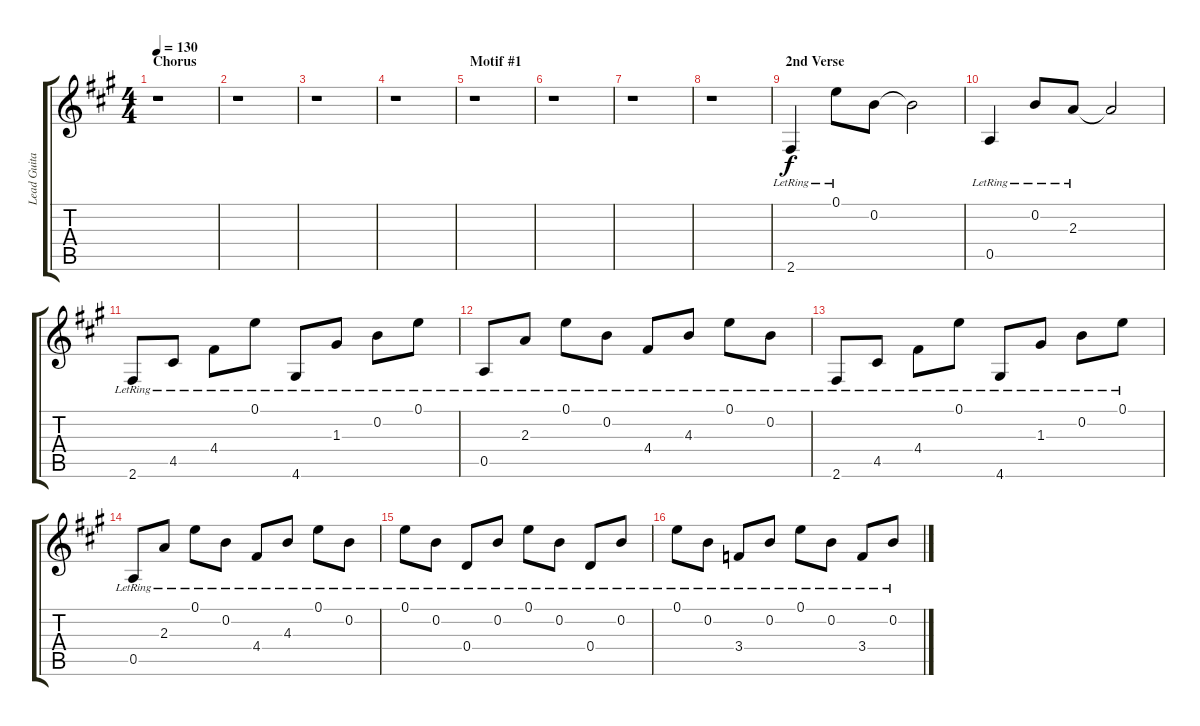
\track ("Lead Guitar" "Lead Guita") {instrument overdrivenguitar}
\staff {score tabs}
\tuning (E4 B3 G3 D3 A2 E2) {hide}
\ts (4 4)
\section ("" "Chorus")
\tempo 130
\clef g2
\ks a
r.1{dy f} |
r.1 |
r.1 |
r.1 |
\section ("" "Motif #1")
r.1 |
r.1 |
r.1 |
r.1 |
\section ("" "2nd Verse")
2.6{lr}.4{instrument electricguitarclean} 0.1{lr}.8 0.2.8 0.2{t}.2 |
0.5{lr}.4 0.2{lr}.8 2.3{lr}.8 2.3{t}.2 |
2.6{lr}.8 4.5{lr}.8 4.4{lr}.8 0.1{lr}.8 4.6{lr}.8 1.3{lr}.8 0.2{lr}.8 0.1{lr}.8 |
0.5{lr}.8 2.3{lr}.8 0.1{lr}.8 0.2{lr}.8 4.4{lr}.8 4.3{lr}.8 0.1{lr}.8 0.2{lr}.8 |
2.6{lr}.8 4.5{lr}.8 4.4{lr}.8 0.1{lr}.8 4.6{lr}.8 1.3{lr}.8 0.2{lr}.8 0.1{lr}.8 |
0.5{lr}.8 2.3{lr}.8 0.1{lr}.8 0.2{lr}.8 4.4{lr}.8 4.3{lr}.8 0.1{lr}.8 0.2{lr}.8 |
0.1{lr}.8 0.2{lr}.8 0.4{lr}.8 0.2{lr}.8 0.1{lr}.8 0.2{lr}.8 0.4{lr}.8 0.2{lr}.8 |
0.1{lr}.8 0.2{lr}.8 3.4{lr}.8 0.2{lr}.8 0.1{lr}.8 0.2{lr}.8 3.4{lr}.8 0.2{lr}.8
